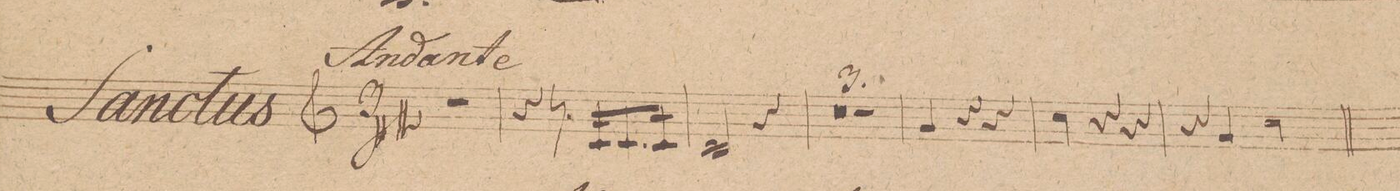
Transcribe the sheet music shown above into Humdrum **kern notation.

**kern
*I"Clarino 2do in C
*clefG2
*k[]
*M3/4
2.r
=2
4r
8.r
16c/KL
8.c/
16c/Jk
=3
2c/
4r
=4
1.r
=5
=6
2.r
=7
4g/
4r
4r
=8
4cc\
4r
4r
=9
4r
4g/
4cc\
=10
*-
